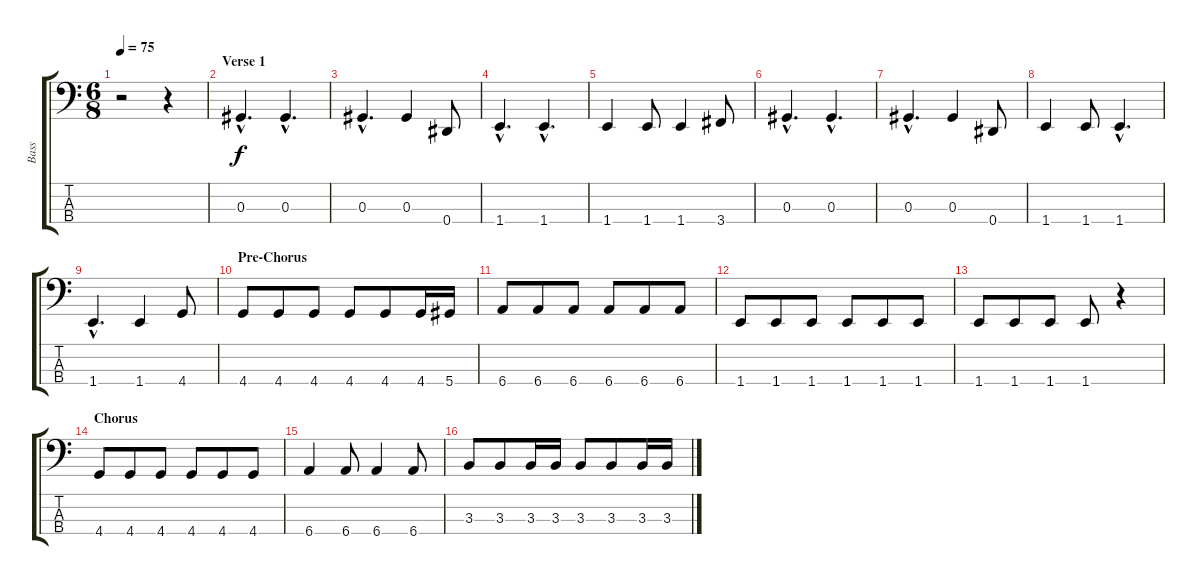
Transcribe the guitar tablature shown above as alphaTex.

\track ("Bass" "Bass") {instrument electricbasspick}
\staff {score tabs}
\tuning (Gb2 Db2 Ab1 Eb1) {hide}
\ts (6 8)
\tempo 75
\clef f4
\ks c
r.2{dy f instrument electricbasspick} r.4 |
\section ("" "Verse 1")
0.3{hac}.4{d} 0.3{hac}.4{d} |
0.3{hac}.4{d} 0.3.4 0.4.8 |
1.4{hac}.4{d} 1.4{hac}.4{d} |
1.4.4 1.4.8 1.4.4 3.4.8 |
0.3{hac}.4{d} 0.3{hac}.4{d} |
0.3{hac}.4{d} 0.3.4 0.4.8 |
1.4.4 1.4.8 1.4{hac}.4{d} |
1.4{hac}.4{d} 1.4.4 4.4.8 |
\section ("" "Pre-Chorus")
4.4.8 4.4.8 4.4.8 4.4.8 4.4.8 4.4.16 5.4.16 |
6.4.8 6.4.8 6.4.8 6.4.8 6.4.8 6.4.8 |
1.4.8 1.4.8 1.4.8 1.4.8 1.4.8 1.4.8 |
1.4.8 1.4.8 1.4.8 1.4.8 r.4 |
\section ("" "Chorus")
4.4.8 4.4.8 4.4.8 4.4.8 4.4.8 4.4.8 |
6.4.4 6.4.8 6.4.4 6.4.8 |
3.3.8 3.3.8 3.3.16 3.3.16 3.3.8 3.3.8 3.3.16 3.3.16
